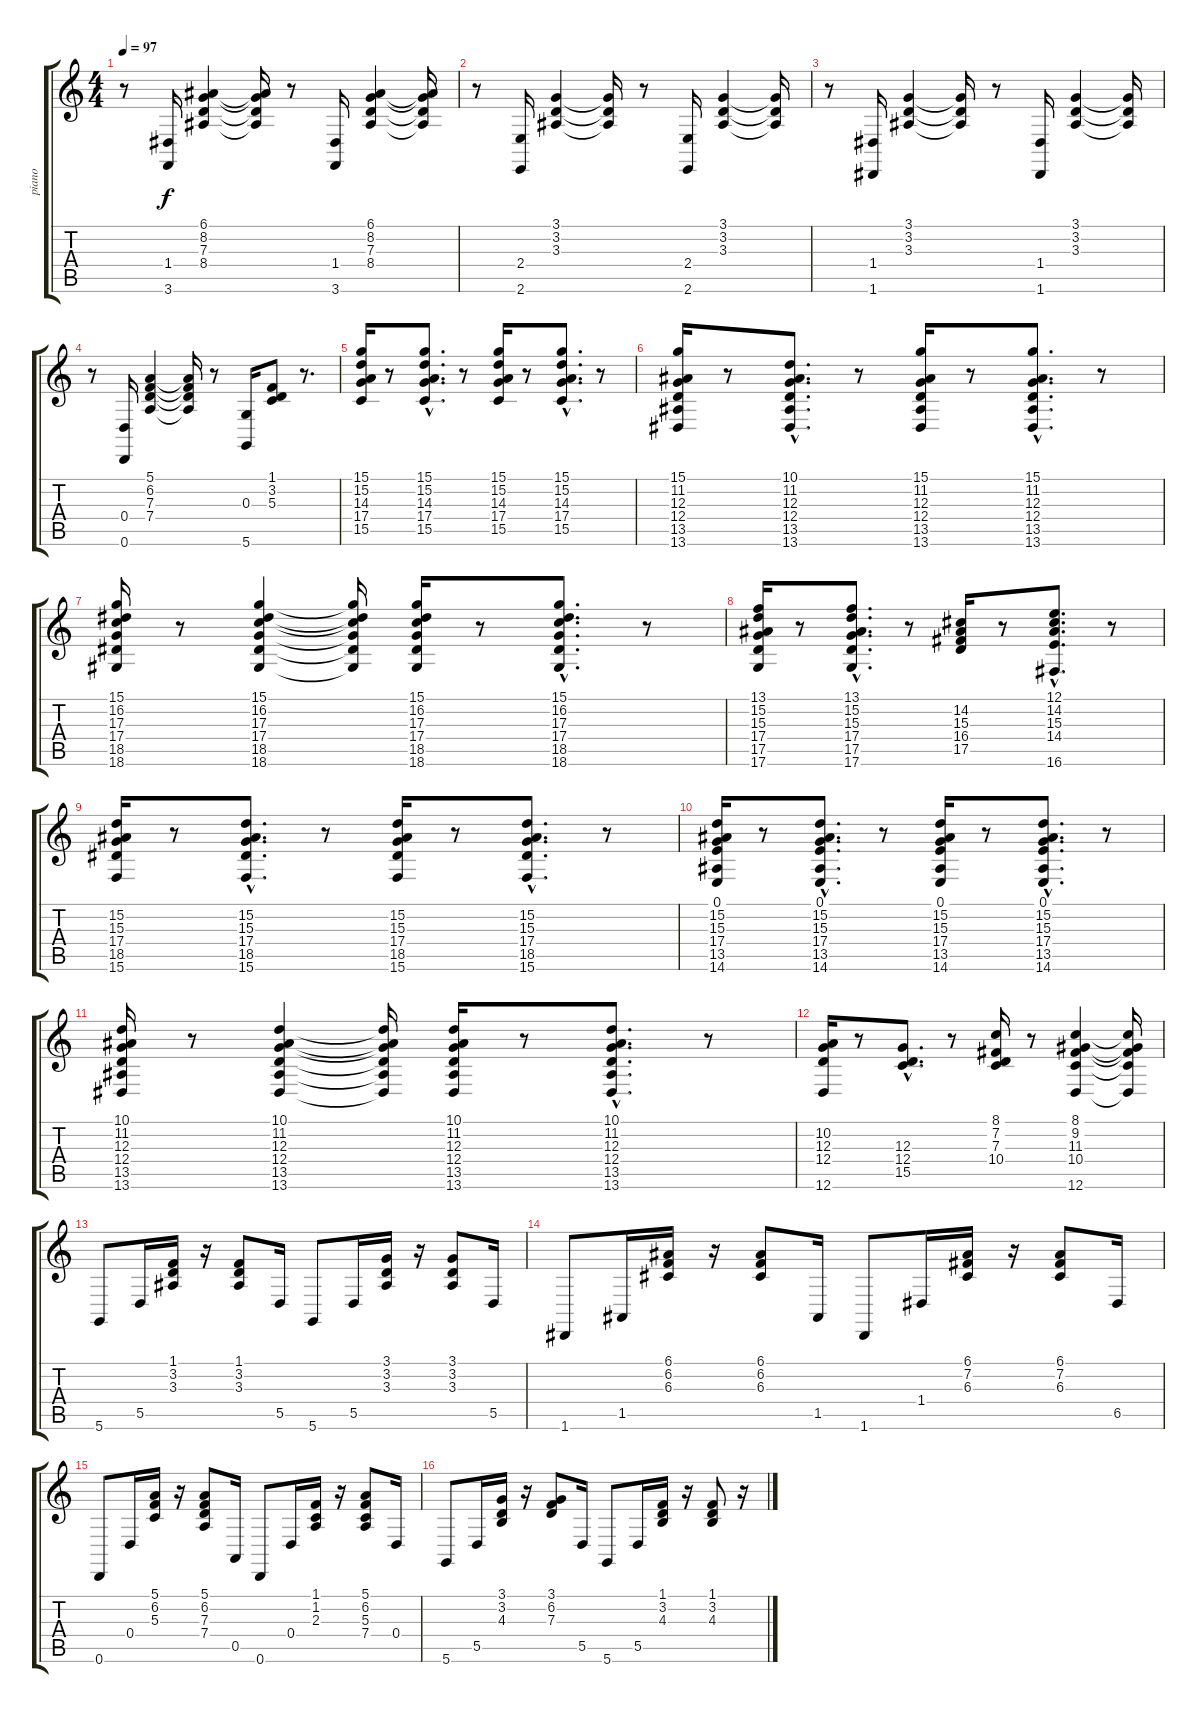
\track ("piano" "piano") {instrument electricgrandpiano}
\staff {score tabs}
\tuning (E4 B3 G3 D3 A2 D2) {hide}
\ts (4 4)
\tempo 97
\clef g2
\ks c
r.8{dy f} (1.4 3.6).16 (6.1 8.2 7.3 8.4).4 (6.1{t} 8.2{t} 7.3{t} 8.4{t}).16 r.8 (1.4 3.6).16 (6.1 8.2 7.3 8.4).4 (6.1{t} 8.2{t} 7.3{t} 8.4{t}).16 |
r.8 (2.4 2.6).16 (3.1 3.2 3.3).4 (3.1{t} 3.2{t} 3.3{t}).16 r.8 (2.4 2.6).16 (3.1 3.2 3.3).4 (3.1{t} 3.2{t} 3.3{t}).16 |
r.8 (1.4 1.6).16 (3.1 3.2 3.3).4 (3.1{t} 3.2{t} 3.3{t}).16 r.8 (1.4 1.6).16 (3.1 3.2 3.3).4 (3.1{t} 3.2{t} 3.3{t}).16 |
r.8 (0.4 0.6).16 (5.1 6.2 7.3 7.4).4 (5.1{t} 6.2{t} 7.3{t} 7.4{t}).16 r.8 (0.3 5.6).16 (1.1 3.2 5.3).8 r.8{d} |
(15.1 15.2 14.3 17.4 15.5).16 r.8 (15.1{hac} 15.2{hac} 14.3{hac} 17.4{hac} 15.5{hac}).8{d} r.8 (15.1 15.2 14.3 17.4 15.5).16 r.8 (15.1{hac} 15.2{hac} 14.3{hac} 17.4{hac} 15.5{hac}).8{d} r.8 |
(15.1 11.2 12.3 12.4 13.5 13.6).16 r.8 (10.1{hac} 11.2{hac} 12.3{hac} 12.4{hac} 13.5{hac} 13.6{hac}).8{d} r.8 (15.1 11.2 12.3 12.4 13.5 13.6).16 r.8 (15.1{hac} 11.2{hac} 12.3{hac} 12.4{hac} 13.5{hac} 13.6{hac}).8{d} r.8 |
(15.1 16.2 17.3 17.4 18.5 18.6).16 r.8 (15.1 16.2 17.3 17.4 18.5 18.6).4 (15.1{t} 16.2{t} 17.3{t} 17.4{t} 18.5{t} 18.6{t}).16 (15.1 16.2 17.3 17.4 18.5 18.6).16 r.8 (15.1{hac} 16.2{hac} 17.3{hac} 17.4{hac} 18.5{hac} 18.6{hac}).8{d} r.8 |
(13.1 15.2 15.3 17.4 17.5 17.6).16 r.8 (13.1{hac} 15.2{hac} 15.3{hac} 17.4{hac} 17.5{hac} 17.6{hac}).8{d} r.8 (14.2 15.3 16.4 17.5).16 r.8 (12.1{hac} 14.2{hac} 15.3{hac} 14.4{hac} 16.6{hac}).8{d} r.8 |
(15.2 15.3 17.4 18.5 15.6).16 r.8 (15.2{hac} 15.3{hac} 17.4{hac} 18.5{hac} 15.6{hac}).8{d} r.8 (15.2 15.3 17.4 18.5 15.6).16 r.8 (15.2{hac} 15.3{hac} 17.4{hac} 18.5{hac} 15.6{hac}).8{d} r.8 |
(0.1 15.2 15.3 17.4 13.5 14.6).16 r.8 (0.1{hac} 15.2{hac} 15.3{hac} 17.4{hac} 13.5{hac} 14.6{hac}).8{d} r.8 (0.1 15.2 15.3 17.4 13.5 14.6).16 r.8 (0.1{hac} 15.2{hac} 15.3{hac} 17.4{hac} 13.5{hac} 14.6{hac}).8{d} r.8 |
(10.1 11.2 12.3 12.4 13.5 13.6).16 r.8 (10.1 11.2 12.3 12.4 13.5 13.6).4 (10.1{t} 11.2{t} 12.3{t} 12.4{t} 13.5{t} 13.6{t}).16 (10.1 11.2 12.3 12.4 13.5 13.6).16 r.8 (10.1{hac} 11.2{hac} 12.3{hac} 12.4{hac} 13.5{hac} 13.6{hac}).8{d} r.8 |
(10.2 12.3 12.4 12.6).16 r.8 (12.3{hac} 12.4{hac} 15.5{hac}).8{d} r.8 (8.1 7.2 7.3 10.4).16 r.8 (8.1 9.2 11.3 10.4 12.6).4 (8.1{t} 9.2{t} 11.3{t} 10.4{t} 12.6{t}).16 |
5.6.8 5.5.16 (1.1 3.2 3.3).16 r.16 (1.1 3.2 3.3).8 5.5.16 5.6.8 5.5.16 (3.1 3.2 3.3).16 r.16 (3.1 3.2 3.3).8 5.5.16 |
1.6.8 1.5.16 (6.1 6.2 6.3).16 r.16 (6.1 6.2 6.3).8 1.5.16 1.6.8 1.4.16 (6.1 7.2 6.3).16 r.16 (6.1 7.2 6.3).8 6.5.16 |
0.6.8 0.4.16 (5.1 6.2 5.3).16 r.16 (5.1 6.2 7.3 7.4).8 0.5.16 0.6.8 0.4.16 (1.1 1.2 2.3).16 r.16 (5.1 6.2 5.3 7.4).8 0.4.16 |
5.6.8 5.5.16 (3.1 3.2 4.3).16 r.16 (3.1 6.2 7.3).8 5.5.16 5.6.8 5.5.16 (1.1 3.2 4.3).16 r.16 (1.1 3.2 4.3).8 r.16
